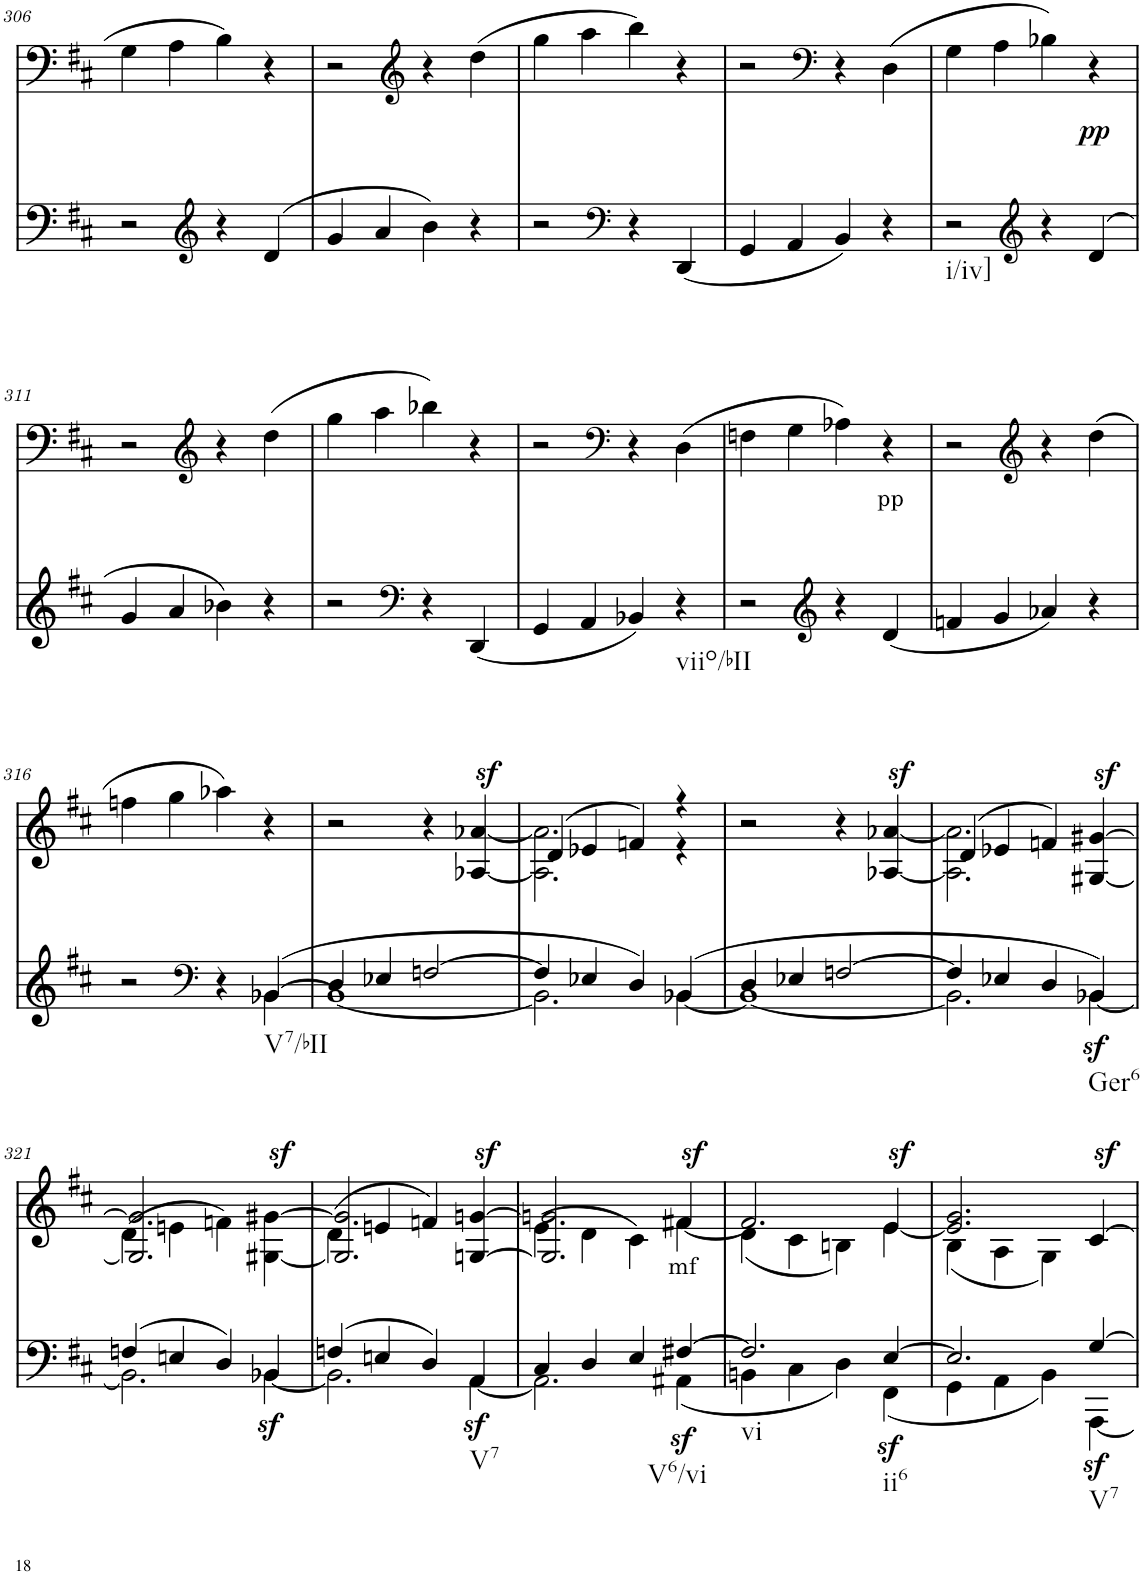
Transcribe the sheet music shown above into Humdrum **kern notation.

**kern	**dynam	**kern	**text	**dynam
*part2	*part2	*part1	*part1	*part1
*staff2	*staff2	*staff1	*staff1	*staff1
*I"piano	*	*I"piano	*	*
*I'Pno	*	*I'Pno	*	*
!!LO:PB:g=z
*clefF4	*	*clefF4	*	*
*k[f#c#]	*	*k[f#c#]	*	*
*M4/4	*	*M4/4	*	*
=306	=306	=306	=306	=306
2r	.	4G\	.	.
.	.	4A\	.	.
*clefG2	*	*	*	*
4r	.	4B\	.	.
(4d/	.	4r	.	.
=307	=307	=307	=307	=307
4g/	.	2r	.	.
4a/	.	.	.	.
*	*	*clefG2	*	*
4b\)	.	4r	.	.
4r	.	(4dd\	.	.
=308	=308	=308	=308	=308
2r	.	4gg\	.	.
.	.	4aa\	.	.
*clefF4	*	*	*	*
4r	.	4bb\)	.	.
(4DD/	.	4r	.	.
=309	=309	=309	=309	=309
4GG/	.	2r	.	.
4AA/	.	.	.	.
*	*	*clefF4	*	*
4BB/)	.	4r	.	.
4r	.	(4D\	.	.
=310	=310	=310	=310	=310
!LO:TX:b:t=i/iv]	!	!	!	!
2r	.	4G\	.	.
.	.	4A\	.	.
*clefG2	*	*	*	*
!	!	!	!LO:LY:b	!
4r	.	4B-X\)	pp	.
!	!	!	!	!LO:DY:b
(4d/	.	4r	.	pp
!!LO:LB:g=z
=311	=311	=311	=311	=311
4g/	.	2r	.	.
4a/	.	.	.	.
*	*	*clefG2	*	*
4b-X\)	.	4r	.	.
4r	.	(4dd\	.	.
=312	=312	=312	=312	=312
2r	.	4gg\	.	.
.	.	4aa\	.	.
*clefF4	*	*	*	*
4r	.	4bb-X\)	.	.
(4DD/	.	4r	.	.
=313	=313	=313	=313	=313
4GG/	.	2r	.	.
4AA/	.	.	.	.
*	*	*clefF4	*	*
4BB-X/)	.	4r	.	.
!LO:TX:b:t=viio/bII	!	!	!	!
4r	.	(4D\	.	.
=314	=314	=314	=314	=314
2r	.	4Fn\	.	.
.	.	4G\	.	.
*clefG2	*	*	*	*
4r	.	4A-X\)	.	.
!	!	!	!LO:LY:b	!
(4d/	.	4r	pp	.
=315	=315	=315	=315	=315
4fn/	.	2r	.	.
4g/	.	.	.	.
*	*	*clefG2	*	*
4a-X/)	.	4r	.	.
4r	.	(4dd\	.	.
!!LO:LB:g=z
=316	=316	=316	=316	=316
*^	*	*	*	*
2r	2.ryy	.	4ffn\	.	.
.	.	.	4gg\	.	.
*clefF4	*	*	*	*	*
4r	.	.	4aa-X\)	.	.
!LO:TX:b:t=V7/bII	!	!	!	!	!
([4BB-X/	4BB-\	.	4r	.	.
=317	=317	=317	=317	=317	=317
4D/	1BB-_	.	2r	.	.
4E-X/	.	.	.	.	.
[2Fn/	.	.	4r	.	.
.	.	.	[4A-X/z> [4a-X/z>	.	.
=318	=318	=318	=318	=318	=318
*	*	*	*^	*	*
4F/]	2.BB-\]	.	(4d/	2.A-\] 2.a-\]	.	.
4E-X/	.	.	4e-X/	.	.	.
4D/)	.	.	4fn/)	.	.	.
(4BB-X/	[4BB-\	.	4r	4r	.	.
*	*	*	*v	*v	*	*
=319	=319	=319	=319	=319	=319
4D/	1BB-_	.	2r	.	.
4E-X/	.	.	.	.	.
[2Fn/	.	.	4r	.	.
.	.	.	[4A-X/z> [4a-X/z>	.	.
=320	=320	=320	=320	=320	=320
*	*	*	*^	*	*
4F/]	2.BB-\]	.	(4d/	2.A-\] 2.a-\]	.	.
4E-X/	.	.	4e-X/	.	.	.
4D/	.	.	4fn/)	.	.	.
!LO:TX:b:t=Ger6	!	!	!	!	!	!
!	!	!LO:DY:b	!	!	!	!LO:DY:a
4BB-X/)	[4BB-\	sf	4ryy	[<4G#X/ [4g#X/	.	sf
!!LO:LB:g=z	!!
=321	=321	=321	=321	=321	=321	=321
(4Fn/	2.BB-\]	.	(>4d\	2.G#/] 2.g#/]	.	.
4En/	.	.	4en\	.	.	.
4D/)	.	.	4fn\)	.	.	.
!	!	!LO:DY:b	!	!	!	!LO:DY:a
4BB-X/	[4BB-\	sf	4ryy	[4G#X\ [>4g#X\	.	sf
=322	=322	=322	=322	=322	=322	=322
(4Fn/	2.BB-\]	.	(4d\	2.G#/] 2.g#/]	.	.
4En/	.	.	4en/	.	.	.
4D/)	.	.	4fn/)	.	.	.
!LO:TX:b:t=V7	!	!	!	!	!	!
!	!	!LO:DY:b	!	!	!	!LO:DY:a
4AA/	[4AA\	sf	4ryy	[4Gn/ [4gn/	.	sf
=323	=323	=323	=323	=323	=323	=323
4C#/	2.AA\]	.	(>4e\	2.G/] 2.gn/]	.	.
4D/	.	.	4d\	.	.	.
4E/	.	.	4c#\)	.	.	.
!LO:TX:b:t=V6/vi	!	!	!	!	!	!
!	!	!LO:DY:b	!	!	!LO:LY:b	!LO:DY:a
[4F#X/	(4AA#X\	sf	4f#X/	[4f#\	mf	sf
=324	=324	=324	=324	=324	=324	=324
!LO:TX:b:t=vi	!	!	!	!	!	!
2.F#/]	4BBn\	.	2.f#/]	(4d\	.	.
.	4C#\	.	.	4c#\	.	.
.	4D\)	.	.	4Bn\)	.	.
!LO:TX:b:t=ii6	!	!	!	!	!	!
!	!	!LO:DY:b	!	!	!	!LO:DY:a
[4E/	(4FF#\	sf	4e/	[4e\	.	sf
=325	=325	=325	=325	=325	=325	=325
2.E/]	4GG\	.	2.e/] 2.g/	(4B\	.	.
.	4AA\	.	.	4A\	.	.
.	4BB\)	.	.	4G\)	.	.
!LO:TX:b:t=V7	!	!	!	!	!	!
!	!	!LO:DY:b	!	!	!	!LO:DY:a
[4G/	[4AAA\	sf	[4c#/	4ryy	.	sf
*v	*v	*	*	*	*	*
*	*	*v	*v	*	*
=	=	=	=	=
*-	*-	*-	*-	*-
